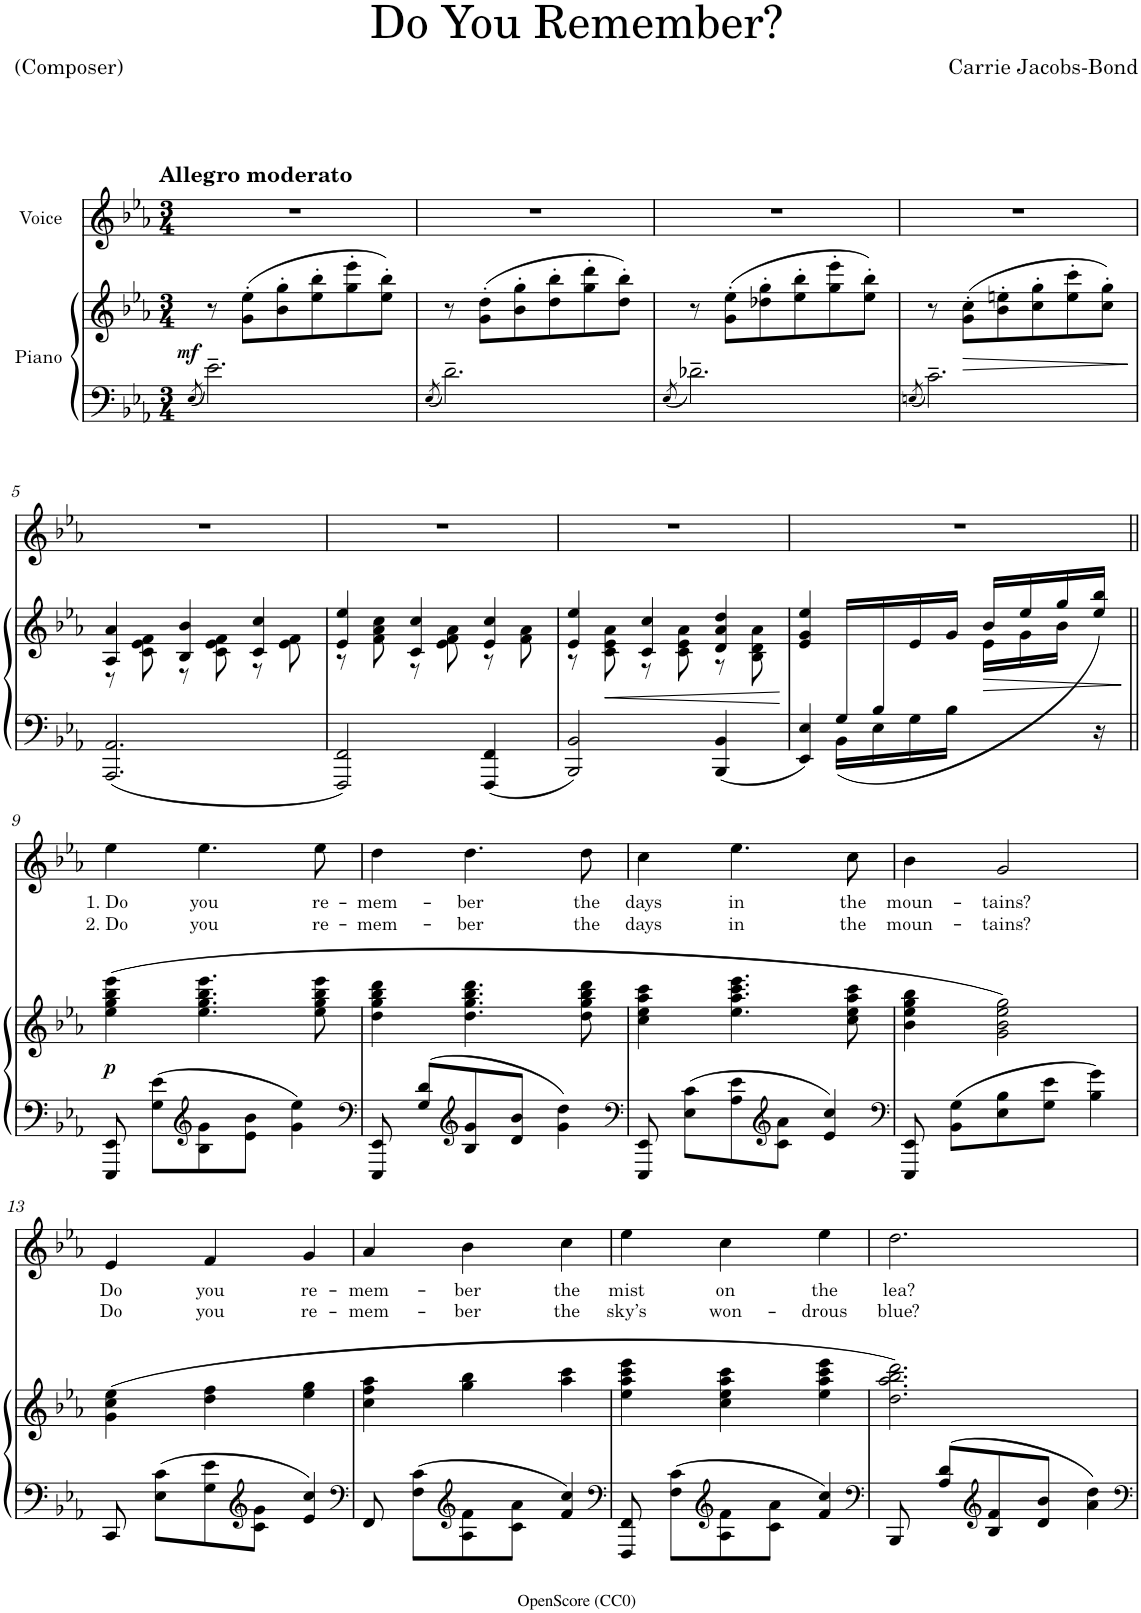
**kern	**kern	**dynam	**kern	**text	**text
*part2	*part2	*part2	*part1	*part1	*part1
*staff3	*staff2	*staff2/3	*staff1	*staff1	*staff1
*I"Piano	*	*	*I"Voice	*	*
*I'Pno	*	*	*	*	*
*clefF4	*clefG2	*	*clefG2	*	*
*k[b-e-a-]	*k[b-e-a-]	*	*k[b-e-a-]	*	*
*M3/4	*M3/4	*	*M3/4	*	*
=1	=1	=1	=1	=1	=1
8qE-/	.	.	.	.	.
!	!	!	!LO:TX:a:B:t=Allegro moderato	!	!
!	!	!LO:DY:b	!	!	!
2.e-~\	8r	mf	2.r	.	.
.	(8g\' 8ee-\'L	.	.	.	.
.	8b-\' 8gg\'	.	.	.	.
.	8ee-\' 8bb-\'	.	.	.	.
.	8gg\' 8eee-\'	.	.	.	.
.	8ee-\' 8bb-\'J)	.	.	.	.
=2	=2	=2	=2	=2	=2
8qE-/	.	.	.	.	.
2.d~\	8r	.	2.r	.	.
.	(8g\' 8dd\'L	.	.	.	.
.	8b-\' 8gg\'	.	.	.	.
.	8dd\' 8bb-\'	.	.	.	.
.	8gg\' 8ddd\'	.	.	.	.
.	8dd\' 8bb-\'J)	.	.	.	.
=3	=3	=3	=3	=3	=3
8qE-/	.	.	.	.	.
2.d-X~\	8r	.	2.r	.	.
.	(8g\' 8ee-\'L	.	.	.	.
.	8dd-X\' 8gg\'	.	.	.	.
.	8ee-\' 8bb-\'	.	.	.	.
.	8gg\' 8eee-\'	.	.	.	.
.	8ee-\' 8bb-\'J)	.	.	.	.
=4	=4	=4	=4	=4	=4
8qEn/	.	.	.	.	.
2.c~\	8r	.	2.r	.	.
!	!	!LO:HP:b	!	!	!
.	(8g\' 8cc\'L	>	.	.	.
.	8b-\' 8een\'	.	.	.	.
.	8cc\' 8gg\'	.	.	.	.
.	8ee\' 8ccc\'	.	.	.	.
.	8cc\' 8gg\'J)	.	.	.	.
.	.	]	.	.	.
!!LO:LB:g=z
=5	=5	=5	=5	=5	=5
*	*^	*	*	*	*
2.AAA-/ 2.AA-/	4A-/ 4a-/	8r	.	2.r	.	.
.	.	8c\ 8e-\ 8f\	.	.	.	.
.	4B-/ 4b-/	8r	.	.	.	.
.	.	8c\ 8e-\ 8f\	.	.	.	.
.	4c/ 4cc/	8r	.	.	.	.
.	.	8e-\ 8f\	.	.	.	.
=6	=6	=6	=6	=6	=6	=6
2FFF/ 2FF/	4e-/ 4ee-/	8r	.	2.r	.	.
.	.	8f\ 8a-\ 8cc\	.	.	.	.
.	4c/ 4cc/	8r	.	.	.	.
.	.	8e-\ 8f\ 8a-\	.	.	.	.
4FFF/ 4FF/	4e-/ 4cc/	8r	.	.	.	.
.	.	8f\ 8a-\	.	.	.	.
=7	=7	=7	=7	=7	=7	=7
2BBB-/ 2BB-/	4e-/ 4ee-/	8r	.	2.r	.	.
!	!	!	!LO:HP:b	!	!	!
.	.	8c\ 8e-\ 8a-\	<	.	.	.
.	4c/ 4cc/	8r	.	.	.	.
.	.	8c\ 8e-\ 8a-\	.	.	.	.
4BBB-/ 4BB-/	4d/ 4a-/ 4dd/	8r	.	.	.	.
.	.	8B-\ 8d\ 8a-\	.	.	.	.
=8	=8	=8	=8	=8	=8	=8
*^	*	*	*	*	*	*
4ryy	4EE-/ 4E-/	4e-/ 4g/ 4ee-/	2ryy	.	2.r	.	.
16G/LL	16BB-\LL	8ryy	.	.	.	.	.
16B-/	16E-\	.	.	.	.	.	.
4.ryy	16G\	16e-/	.	.	.	.	.
.	16B-\JJ	16g/JJ	.	.	.	.	.
.	8.ryy	16b-/LL	16e-\LL	.	.	.	.
.	.	16ee-/	16g\	.	.	.	.
.	.	16gg/	16b-\JJ	.	.	.	.
.	16r	(16ee-/ 16bb-/JJ	16ryy	.	.	.	.
*v	*v	*	*	*	*	*	*
*	*v	*v	*	*	*	*
.	.	[	.	.	.
!!LO:LB:g=z
=9||	=9||	=9||	=9||	=9||	=9||
!	!	!LO:DY:b	!	!LO:LY:b	!LO:LY:b
8EEE-/ 8EE-/	(4ee-\ 4gg\ 4bb-\ 4eee-\	p	4ee-\	1. Do	2. Do
8G\ 8e-\L	.	.	.	.	.
*clefG2	*	*	*	*	*
!	!	!	!	!LO:LY:b	!LO:LY:b
8B-\ 8g\	4.ee-\ 4.gg\ 4.bb-\ 4.eee-\	.	4.ee-\	you	you
8e-\ 8b-\J	.	.	.	.	.
4g\ 4ee-\	.	.	.	.	.
!	!	!	!	!LO:LY:b	!LO:LY:b
.	8ee-\ 8gg\ 8bb-\ 8eee-\	.	8ee-\	re-	re-
=10	=10	=10	=10	=10	=10
*clefF4	*	*	*	*	*
!	!	!	!	!LO:LY:b	!LO:LY:b
8EEE-/ 8EE-/	4dd\ 4gg\ 4bb-\ 4ddd\	.	4dd\	-mem-	-mem-
8G/ 8d/L	.	.	.	.	.
*clefG2	*	*	*	*	*
!	!	!	!	!LO:LY:b	!LO:LY:b
8B-/ 8g/	4.dd\ 4.gg\ 4.bb-\ 4.ddd\	.	4.dd\	-ber	-ber
8d/ 8b-/J	.	.	.	.	.
4g\ 4dd\	.	.	.	.	.
!	!	!	!	!LO:LY:b	!LO:LY:b
.	8dd\ 8gg\ 8bb-\ 8ddd\	.	8dd\	the	the
=11	=11	=11	=11	=11	=11
*clefF4	*	*	*	*	*
!	!	!	!	!LO:LY:b	!LO:LY:b
8EEE-/ 8EE-/	4cc\ 4ee-\ 4aa-\ 4ccc\	.	4cc\	days	days
8E-\ 8c\L	.	.	.	.	.
!	!	!	!	!LO:LY:b	!LO:LY:b
8A-\ 8e-\	4.ee-\ 4.aa-\ 4.ccc\ 4.eee-\	.	4.ee-\	in	in
*clefG2	*	*	*	*	*
8c\ 8a-\J	.	.	.	.	.
4e-/ 4cc/	.	.	.	.	.
!	!	!	!	!LO:LY:b	!LO:LY:b
.	8cc\ 8ee-\ 8aa-\ 8ccc\	.	8cc\	the	the
=12	=12	=12	=12	=12	=12
*clefF4	*	*	*	*	*
!	!	!	!	!LO:LY:b	!LO:LY:b
8EEE-/ 8EE-/	4b-\ 4ee-\ 4gg\ 4bb-\	.	4b-\	moun-	moun-
8BB-\ 8G\L	.	.	.	.	.
!	!	!	!	!LO:LY:b	!LO:LY:b
8E-\ 8B-\	2g\ 2b-\ 2ee-\ 2gg\)	.	2g/	-tains?	-tains?
8G\ 8e-\J	.	.	.	.	.
4B-\ 4g\	.	.	.	.	.
!!LO:LB:g=z
=13	=13	=13	=13	=13	=13
!	!	!	!	!LO:LY:b	!LO:LY:b
8CC/	(4g\ 4cc\ 4ee-\	.	4e-/	Do	Do
8E-\ 8c\L	.	.	.	.	.
!	!	!	!	!LO:LY:b	!LO:LY:b
8G\ 8e-\	4dd\ 4ff\	.	4f/	you	you
*clefG2	*	*	*	*	*
8c\ 8g\J	.	.	.	.	.
!	!	!	!	!LO:LY:b	!LO:LY:b
4e-/ 4cc/	4ee-\ 4gg\	.	4g/	re-	re-
=14	=14	=14	=14	=14	=14
*clefF4	*	*	*	*	*
!	!	!	!	!LO:LY:b	!LO:LY:b
8FF/	4cc\ 4ff\ 4aa-\	.	4a-/	-mem-	-mem-
8F\ 8c\L	.	.	.	.	.
*clefG2	*	*	*	*	*
!	!	!	!	!LO:LY:b	!LO:LY:b
8A-\ 8f\	4gg\ 4bb-\	.	4b-\	-ber	-ber
8c\ 8a-\J	.	.	.	.	.
!	!	!	!	!LO:LY:b	!LO:LY:b
4f/ 4cc/	4aa-\ 4ccc\	.	4cc\	the	the
=15	=15	=15	=15	=15	=15
*clefF4	*	*	*	*	*
!	!	!	!	!LO:LY:b	!LO:LY:b
8FFF/ 8FF/	4ee-\ 4aa-\ 4ccc\ 4eee-\	.	4ee-\	mist	sky’s
8F\ 8c\L	.	.	.	.	.
*clefG2	*	*	*	*	*
!	!	!	!	!LO:LY:b	!LO:LY:b
8A-\ 8f\	4cc\ 4ee-\ 4aa-\ 4ccc\	.	4cc\	on	won-
8c\ 8a-\J	.	.	.	.	.
!	!	!	!	!LO:LY:b	!LO:LY:b
4f/ 4cc/	4ee-\ 4aa-\ 4ccc\ 4eee-\	.	4ee-\	the	-drous
=16	=16	=16	=16	=16	=16
*clefF4	*	*	*	*	*
!	!	!	!	!LO:LY:b	!LO:LY:b
8BBB-/	2.dd\ 2.aa-\ 2.bb-\ 2.ddd\)	.	2.dd\	lea?	blue?
8A-/ 8d/L	.	.	.	.	.
*clefG2	*	*	*	*	*
8B-/ 8f/	.	.	.	.	.
8d/ 8b-/J	.	.	.	.	.
4a-\ 4dd\	.	.	.	.	.
=	=	=	=	=	=
*-	*-	*-	*-	*-	*-
